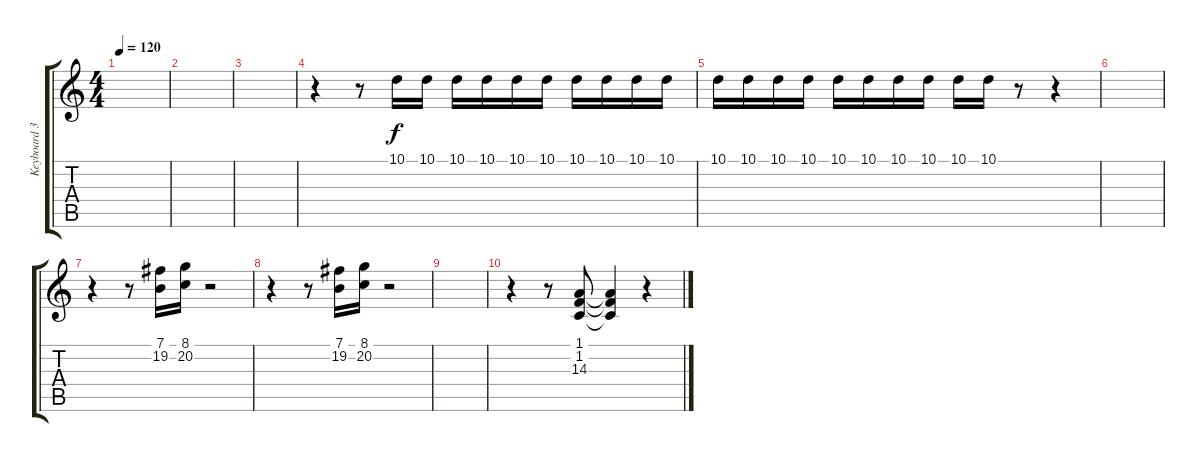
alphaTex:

\track ("Keyboard 3" "Keyboard 3") {instrument orchestrahit}
\staff {score tabs}
\tuning (E4 B3 G3 D3 A2 E2) {hide}
\ts (4 4)
\tempo 120
\clef g2
\ks c
|
|
|
r.4 r.8 10.1.16 10.1.16 10.1.16 10.1.16 10.1.16 10.1.16 10.1.16 10.1.16 10.1.16 10.1.16 |
10.1.16 10.1.16 10.1.16 10.1.16 10.1.16 10.1.16 10.1.16 10.1.16 10.1.16 10.1.16 r.8 r.4 |
|
r.4 r.8 (7.1 19.2).16 (8.1 20.2).16 r.2 |
r.4 r.8 (7.1 19.2).16 (8.1 20.2).16 r.2 |
|
r.4 r.8 (1.1 1.2 14.3).8 (1.1{t} 1.2{t} 14.3{t}).4 r.4
